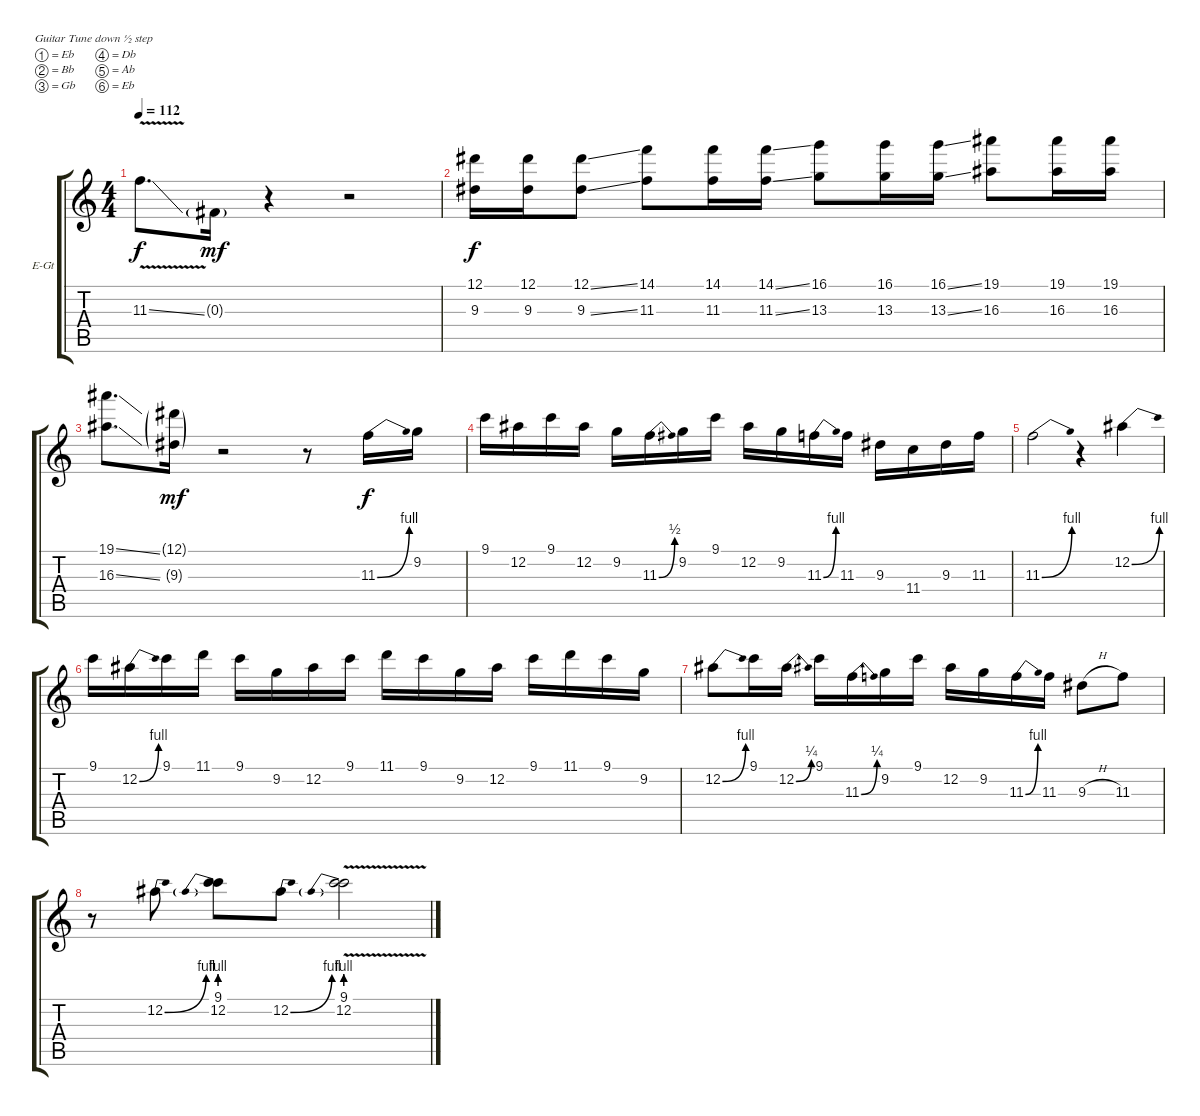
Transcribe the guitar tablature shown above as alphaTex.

\bracketExtendMode groupsimilarinstruments
\firstSystemTrackNameOrientation horizontal
\otherSystemsTrackNameOrientation horizontal
\track ("Guitar I" "E-Gt") {instrument overdrivenguitar}
\staff {score tabs}
\tuning (Eb4 Bb3 Gb3 Db3 Ab2 Eb2)
\ts (4 4)
\tempo 112
\clef g2
\ks c
11.3{v ss}.8{d dy f} 0.3{g}.16{dy mf} r.4 r.2 |
(12.1 9.3).16{dy f} (12.1 9.3).16 (12.1{ss} 9.3{ss}).8 (14.1 11.3).8 (14.1 11.3).16 (14.1{ss} 11.3{ss}).16 (16.1 13.3).8 (16.1 13.3).16 (16.1{ss} 13.3{ss}).16 (19.1 16.3).8 (19.1 16.3).16 (19.1 16.3).16 |
(19.1{ss} 16.3{ss}).8{d} (12.1{g} 9.3{g}).16{dy mf} r.2 r.8 11.3{be (bend 0 0 60 4)}.16{dy f} 9.2.16 |
9.1.16 12.2.16 9.1.16 12.2.16 9.2.16 11.3{be (bend 0 0 60 2)}.16 9.2.16 9.1.16 12.2.16 9.2.16 11.3{be (bend 0 0 60 4)}.16 11.3.16 9.3.16 11.4.16 9.3.16 11.3.16 |
11.3{be (bend 0 0 60 4)}.2 r.4 12.2{be (bend 0 0 60 4)}.4 |
9.1.16 12.2{be (bend 0 0 60 4)}.16 9.1.16 11.1.16 9.1.16 9.2.16 12.2.16 9.1.16 11.1.16 9.1.16 9.2.16 12.2.16 9.1.16 11.1.16 9.1.16 9.2.16 |
12.2{be (bend 0 0 60 4)}.8 9.1.16 12.2{be (bend 0 0 60 1)}.16 9.1.16 11.3{be (bend 0 0 60 1)}.16 9.2.16 9.1.16 12.2.16 9.2.16 11.3{be (bend 0 0 60 4)}.16 11.3.16 9.3{h}.8 11.3.8 |
r.8 12.2{be (bend 0 0 60 4)}.8 (9.1 12.2{be (prebend 0 4 60 4)}).8 12.2{be (bend 0 0 60 4)}.8 (9.1{v} 12.2{be (prebend 0 4 60 4)}).2
